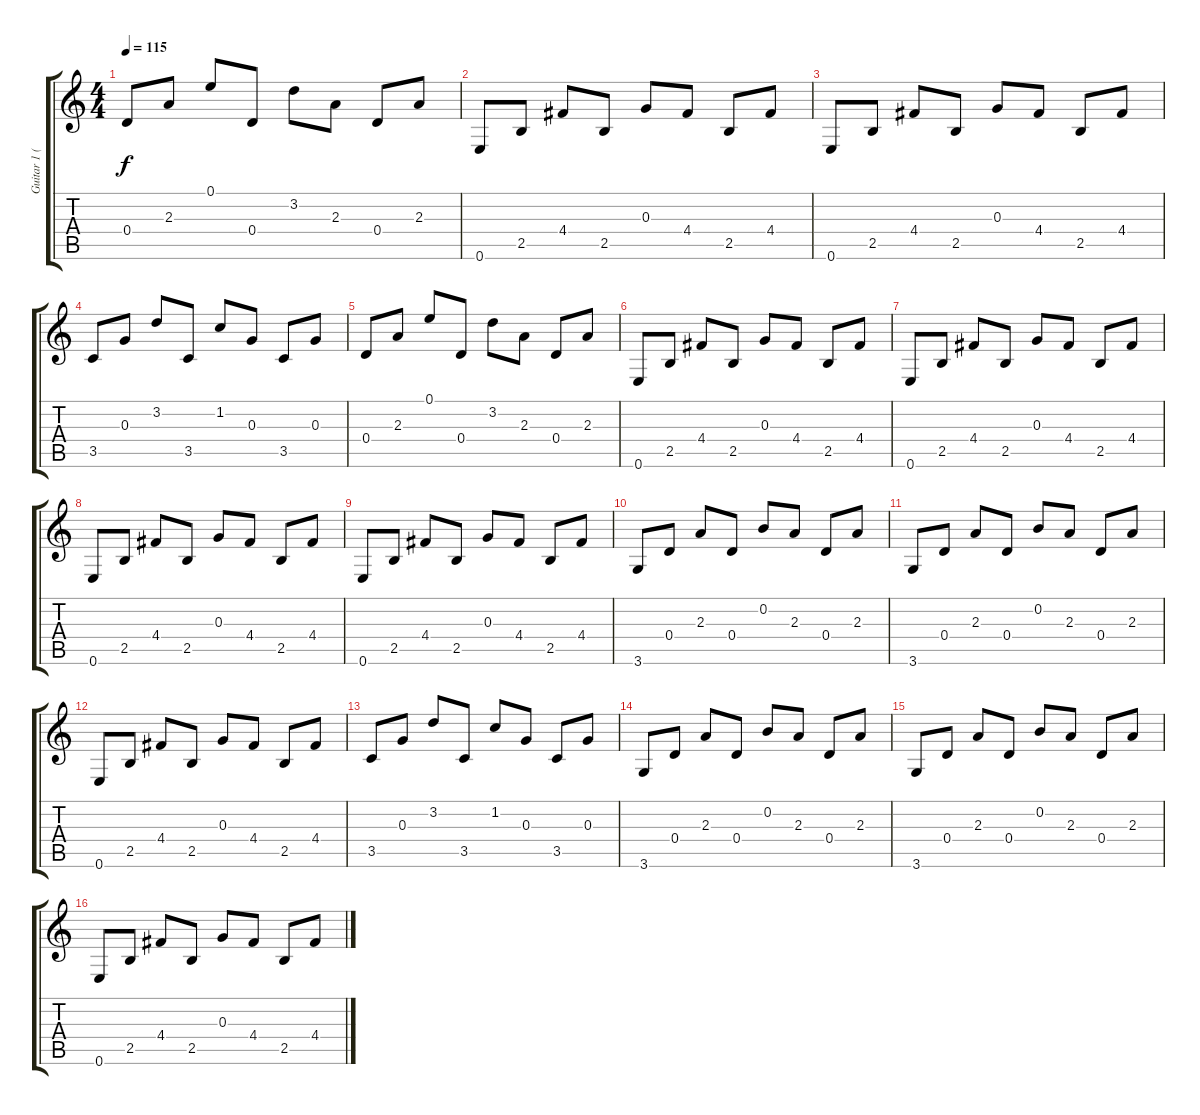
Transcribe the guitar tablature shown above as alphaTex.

\track ("Guitar 1 (Andy)" "Guitar 1 (") {instrument electricguitarclean}
\staff {score tabs}
\tuning (E4 B3 G3 D3 A2 E2) {hide}
\ts (4 4)
\tempo 115
\clef g2
\ks c
0.4.8{dy f} 2.3.8 0.1.8 0.4.8 3.2.8 2.3.8 0.4.8 2.3.8 |
0.6.8 2.5.8 4.4.8 2.5.8 0.3.8 4.4.8 2.5.8 4.4.8 |
0.6.8 2.5.8 4.4.8 2.5.8 0.3.8 4.4.8 2.5.8 4.4.8 |
3.5.8 0.3.8 3.2.8 3.5.8 1.2.8 0.3.8 3.5.8 0.3.8 |
0.4.8 2.3.8 0.1.8 0.4.8 3.2.8 2.3.8 0.4.8 2.3.8 |
0.6.8 2.5.8 4.4.8 2.5.8 0.3.8 4.4.8 2.5.8 4.4.8 |
0.6.8 2.5.8 4.4.8 2.5.8 0.3.8 4.4.8 2.5.8 4.4.8 |
0.6.8 2.5.8 4.4.8 2.5.8 0.3.8 4.4.8 2.5.8 4.4.8 |
0.6.8 2.5.8 4.4.8 2.5.8 0.3.8 4.4.8 2.5.8 4.4.8 |
3.6.8 0.4.8 2.3.8 0.4.8 0.2.8 2.3.8 0.4.8 2.3.8 |
3.6.8 0.4.8 2.3.8 0.4.8 0.2.8 2.3.8 0.4.8 2.3.8 |
0.6.8 2.5.8 4.4.8 2.5.8 0.3.8 4.4.8 2.5.8 4.4.8 |
3.5.8 0.3.8 3.2.8 3.5.8 1.2.8 0.3.8 3.5.8 0.3.8 |
3.6.8 0.4.8 2.3.8 0.4.8 0.2.8 2.3.8 0.4.8 2.3.8 |
3.6.8 0.4.8 2.3.8 0.4.8 0.2.8 2.3.8 0.4.8 2.3.8 |
0.6.8 2.5.8 4.4.8 2.5.8 0.3.8 4.4.8 2.5.8 4.4.8
